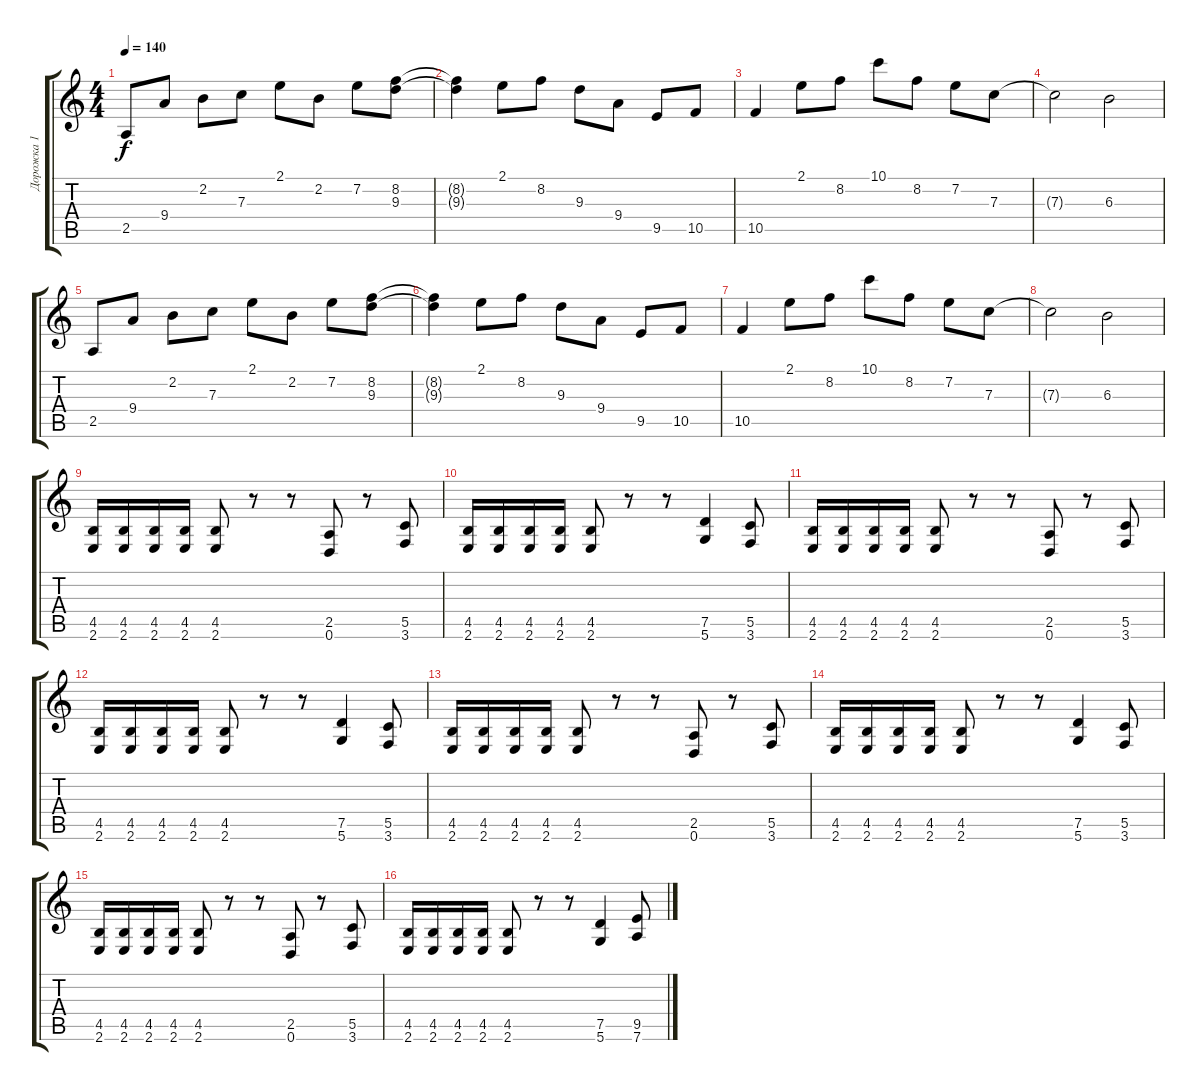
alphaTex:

\track ("Дорожка 1" "Дорожка 1") {instrument distortionguitar}
\staff {score tabs}
\tuning (D4 A3 F3 C3 G2 D2) {hide}
\ts (4 4)
\tempo 140
\clef g2
\ks c
2.5.8{dy f instrument acousticguitarsteel} 9.4.8 2.2.8 7.3.8 2.1.8 2.2.8 7.2.8 (8.2 9.3).8 |
(8.2{t} 9.3{t}).4 2.1.8 8.2.8 9.3.8 9.4.8 9.5.8 10.5.8 |
10.5.4 2.1.8 8.2.8 10.1.8 8.2.8 7.2.8 7.3.8 |
7.3{t}.2 6.3.2 |
2.5.8{instrument acousticguitarsteel} 9.4.8 2.2.8 7.3.8 2.1.8 2.2.8 7.2.8 (8.2 9.3).8 |
(8.2{t} 9.3{t}).4 2.1.8 8.2.8 9.3.8 9.4.8 9.5.8 10.5.8 |
10.5.4 2.1.8 8.2.8 10.1.8 8.2.8 7.2.8 7.3.8 |
7.3{t}.2 6.3.2 |
(4.5 2.6).16{instrument distortionguitar} (4.5 2.6).16 (4.5 2.6).16 (4.5 2.6).16 (4.5 2.6).8 r.8 r.8 (2.5 0.6).8 r.8 (5.5 3.6).8 |
(4.5 2.6).16{instrument distortionguitar} (4.5 2.6).16 (4.5 2.6).16 (4.5 2.6).16 (4.5 2.6).8 r.8 r.8 (7.5 5.6).4 (5.5 3.6).8 |
(4.5 2.6).16{instrument distortionguitar} (4.5 2.6).16 (4.5 2.6).16 (4.5 2.6).16 (4.5 2.6).8 r.8 r.8 (2.5 0.6).8 r.8 (5.5 3.6).8 |
(4.5 2.6).16{instrument distortionguitar} (4.5 2.6).16 (4.5 2.6).16 (4.5 2.6).16 (4.5 2.6).8 r.8 r.8 (7.5 5.6).4 (5.5 3.6).8 |
(4.5 2.6).16{instrument distortionguitar} (4.5 2.6).16 (4.5 2.6).16 (4.5 2.6).16 (4.5 2.6).8 r.8 r.8 (2.5 0.6).8 r.8 (5.5 3.6).8 |
(4.5 2.6).16{instrument distortionguitar} (4.5 2.6).16 (4.5 2.6).16 (4.5 2.6).16 (4.5 2.6).8 r.8 r.8 (7.5 5.6).4 (5.5 3.6).8 |
(4.5 2.6).16{instrument distortionguitar} (4.5 2.6).16 (4.5 2.6).16 (4.5 2.6).16 (4.5 2.6).8 r.8 r.8 (2.5 0.6).8 r.8 (5.5 3.6).8 |
(4.5 2.6).16{instrument distortionguitar} (4.5 2.6).16 (4.5 2.6).16 (4.5 2.6).16 (4.5 2.6).8 r.8 r.8 (7.5 5.6).4 (9.5 7.6).8
